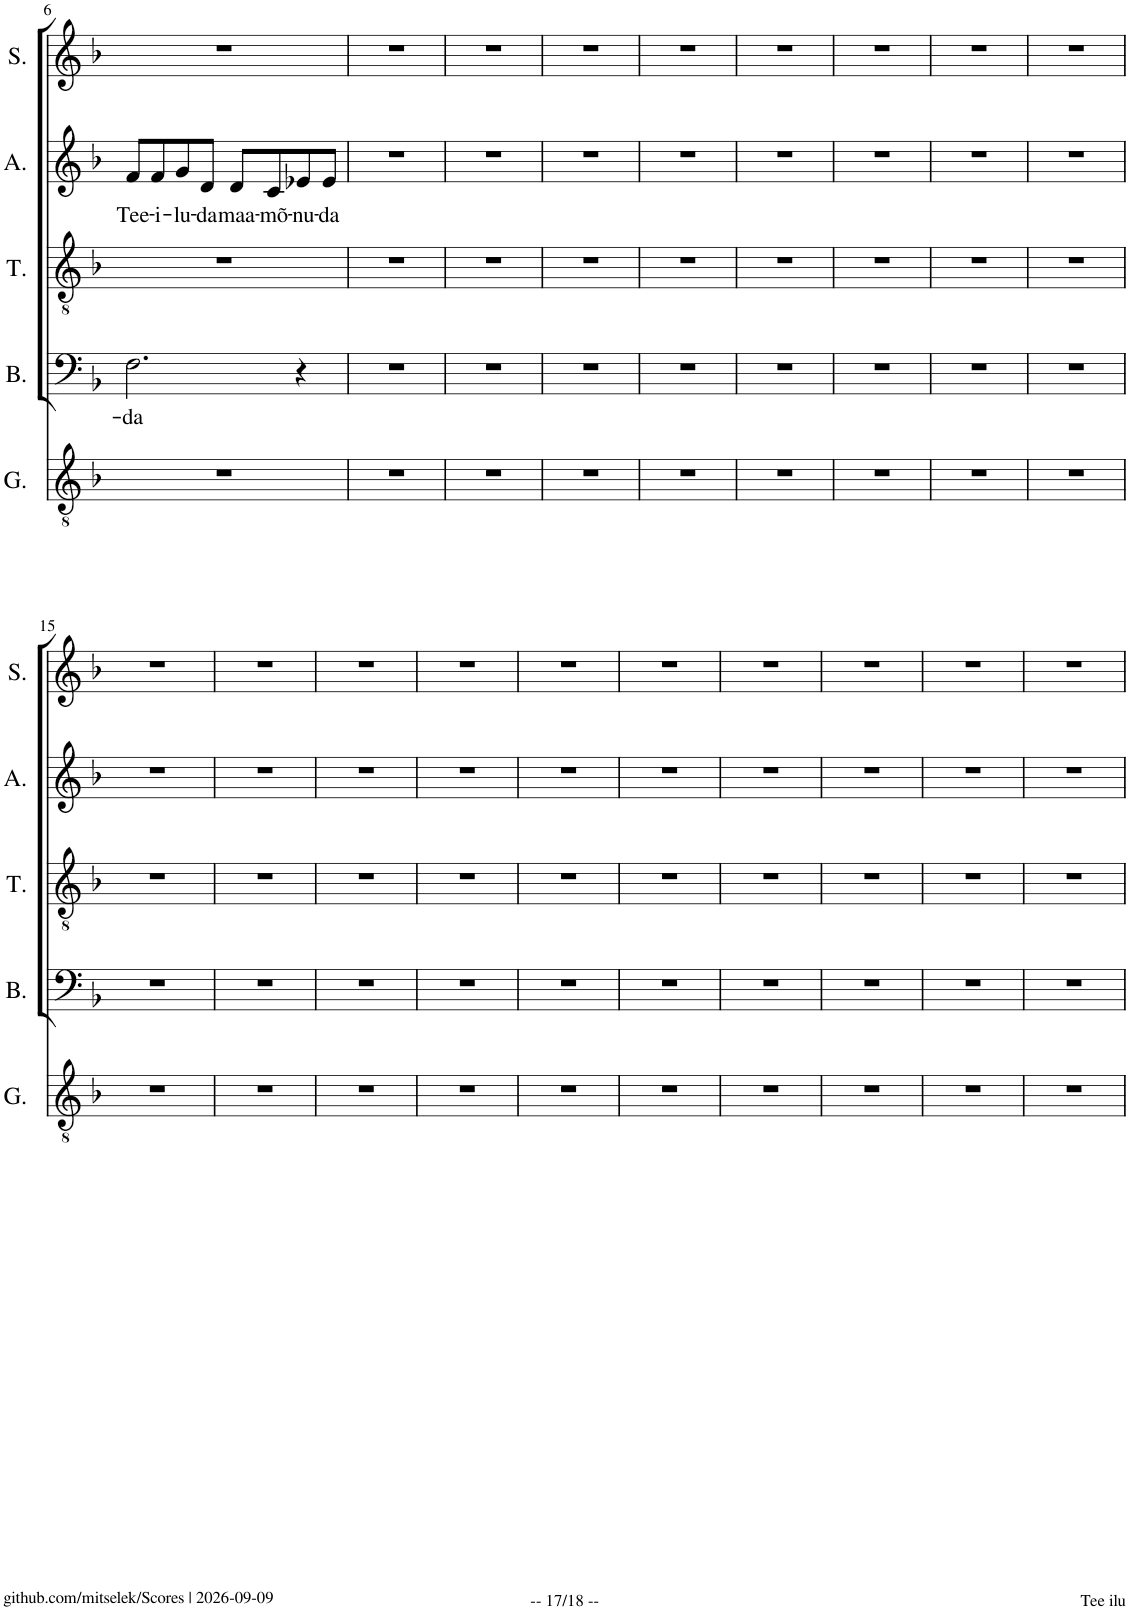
**kern	**kern	**text	**kern	**kern	**text	**kern
*part5	*part4	*part4	*part3	*part2	*part2	*part1
*staff5	*staff4	*staff4	*staff3	*staff2	*staff2	*staff1
*I"Classical Guitar	*I"Bass	*	*I"Tenor	*I"Alto	*	*I"Soprano
*I'G.	*I'B.	*	*I'T.	*I'A.	*	*I'S.
!!LO:PB:g=z
*clefGv2	*clefF4	*	*clefGv2	*clefG2	*	*clefG2
*k[b-]	*k[b-]	*	*k[b-]	*k[b-]	*	*k[b-]
*M4/4	*M4/4	*	*M4/4	*M4/4	*	*M4/4
=6	=6	=6	=6	=6	=6	=6
!	!	!LO:LY:b	!	!	!LO:LY:b	!
1r	2.F\	-da	1r	8f/L	Tee-	1r
!	!	!	!	!	!LO:LY:b	!
.	.	.	.	8f/	-i-	.
!	!	!	!	!	!LO:LY:b	!
.	.	.	.	8g/	-lu-	.
!	!	!	!	!	!LO:LY:b	!
.	.	.	.	8d/J	-da	.
!	!	!	!	!	!LO:LY:b	!
.	.	.	.	8d/L	maa-	.
!	!	!	!	!	!LO:LY:b	!
.	.	.	.	8c/	-mõ-	.
!	!	!	!	!	!LO:LY:b	!
.	4r	.	.	8e-X/	-nu-	.
!	!	!	!	!	!LO:LY:b	!
.	.	.	.	8e-/J	-da	.
=7	=7	=7	=7	=7	=7	=7
1r	1r	.	1r	1r	.	1r
=8	=8	=8	=8	=8	=8	=8
1r	1r	.	1r	1r	.	1r
=9	=9	=9	=9	=9	=9	=9
1r	1r	.	1r	1r	.	1r
=10	=10	=10	=10	=10	=10	=10
1r	1r	.	1r	1r	.	1r
=11	=11	=11	=11	=11	=11	=11
1r	1r	.	1r	1r	.	1r
=12	=12	=12	=12	=12	=12	=12
1r	1r	.	1r	1r	.	1r
=13	=13	=13	=13	=13	=13	=13
1r	1r	.	1r	1r	.	1r
=14	=14	=14	=14	=14	=14	=14
1r	1r	.	1r	1r	.	1r
!!LO:LB:g=z
=15	=15	=15	=15	=15	=15	=15
1r	1r	.	1r	1r	.	1r
=16	=16	=16	=16	=16	=16	=16
1r	1r	.	1r	1r	.	1r
=17	=17	=17	=17	=17	=17	=17
1r	1r	.	1r	1r	.	1r
=18	=18	=18	=18	=18	=18	=18
1r	1r	.	1r	1r	.	1r
=19	=19	=19	=19	=19	=19	=19
1r	1r	.	1r	1r	.	1r
=20	=20	=20	=20	=20	=20	=20
1r	1r	.	1r	1r	.	1r
=21	=21	=21	=21	=21	=21	=21
1r	1r	.	1r	1r	.	1r
=22	=22	=22	=22	=22	=22	=22
1r	1r	.	1r	1r	.	1r
=23	=23	=23	=23	=23	=23	=23
1r	1r	.	1r	1r	.	1r
=24	=24	=24	=24	=24	=24	=24
1r	1r	.	1r	1r	.	1r
=	=	=	=	=	=	=
*-	*-	*-	*-	*-	*-	*-
